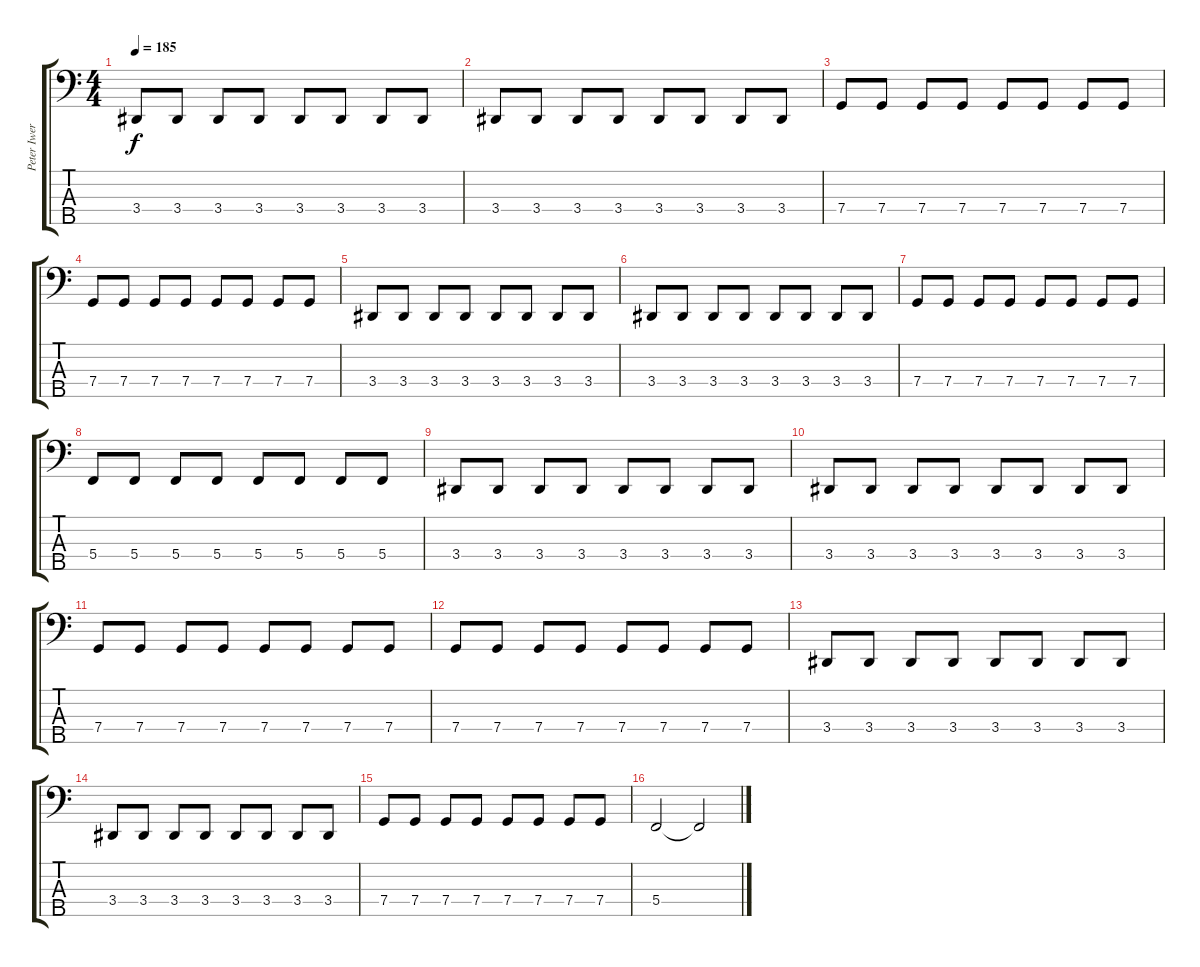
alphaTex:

\track ("Peter Iwers" "Peter Iwer") {instrument electricbassfinger}
\staff {score tabs}
\tuning (Eb2 Bb1 F1 C1 G0) {hide}
\ts (4 4)
\tempo 185
\clef f4
\ks c
3.4.8{dy f} 3.4.8 3.4.8 3.4.8 3.4.8 3.4.8 3.4.8 3.4.8 |
3.4.8 3.4.8 3.4.8 3.4.8 3.4.8 3.4.8 3.4.8 3.4.8 |
7.4.8 7.4.8 7.4.8 7.4.8 7.4.8 7.4.8 7.4.8 7.4.8 |
7.4.8 7.4.8 7.4.8 7.4.8 7.4.8 7.4.8 7.4.8 7.4.8 |
3.4.8 3.4.8 3.4.8 3.4.8 3.4.8 3.4.8 3.4.8 3.4.8 |
3.4.8 3.4.8 3.4.8 3.4.8 3.4.8 3.4.8 3.4.8 3.4.8 |
7.4.8 7.4.8 7.4.8 7.4.8 7.4.8 7.4.8 7.4.8 7.4.8 |
5.4.8 5.4.8 5.4.8 5.4.8 5.4.8 5.4.8 5.4.8 5.4.8 |
3.4.8 3.4.8 3.4.8 3.4.8 3.4.8 3.4.8 3.4.8 3.4.8 |
3.4.8 3.4.8 3.4.8 3.4.8 3.4.8 3.4.8 3.4.8 3.4.8 |
7.4.8 7.4.8 7.4.8 7.4.8 7.4.8 7.4.8 7.4.8 7.4.8 |
7.4.8 7.4.8 7.4.8 7.4.8 7.4.8 7.4.8 7.4.8 7.4.8 |
3.4.8 3.4.8 3.4.8 3.4.8 3.4.8 3.4.8 3.4.8 3.4.8 |
3.4.8 3.4.8 3.4.8 3.4.8 3.4.8 3.4.8 3.4.8 3.4.8 |
7.4.8 7.4.8 7.4.8 7.4.8 7.4.8 7.4.8 7.4.8 7.4.8 |
5.4.2 5.4{t}.2
